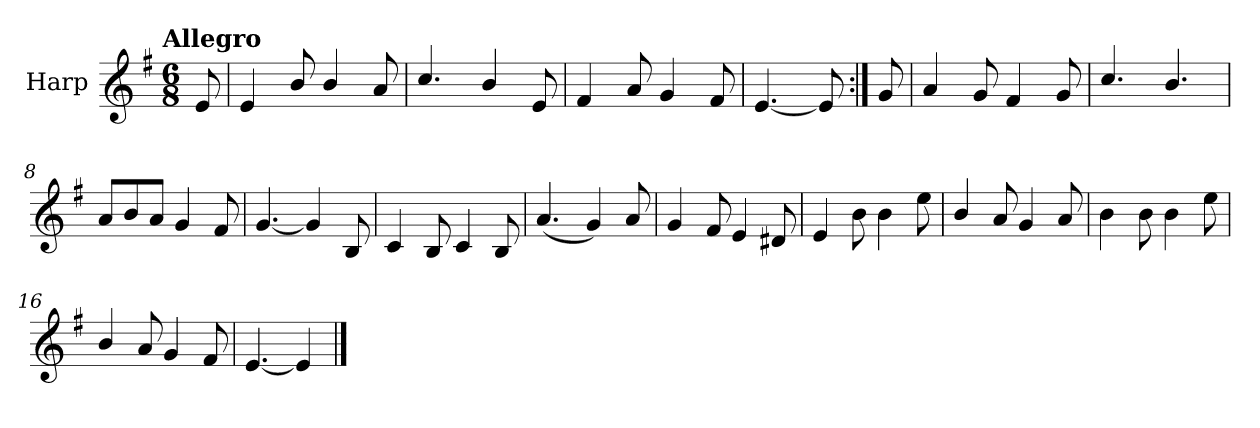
**kern
*part1
*staff1
*I"Harp
*I'Hrp.
*clefG2
*k[f#]
!!LO:TX:omd:t=Allegro
*M6/8
*MM144
=
8e/
=1
4e/
8b/
4b/
8a/
=2
4.cc/
4b/
8e/
=3
4f#/
8a/
4g/
8f#/
=4
[4.e/
8e/]
=5:|!
8g/
=6
4a/
8g/
4f#/
8g/
=7
4.cc/
4.b/
!!LO:LB:g=z
=8
8a/L
8b/
8a/J
4g/
8f#/
=9
[4.g/
4g/]
8B/
=10
4c/
8B/
4c/
8B/
=11
(<4.a/
4g/)
8a/
=12
4g/
8f#/
4e/
8d#X/
=13
4e/
8b\
4b\
8ee\
=14
4b/
8a/
4g/
8a/
=15
4b\
8b\
4b\
8ee\
!!LO:LB:g=z
=16
4b/
8a/
4g/
8f#/
=17
[4.e/
4e/]
==
*-
